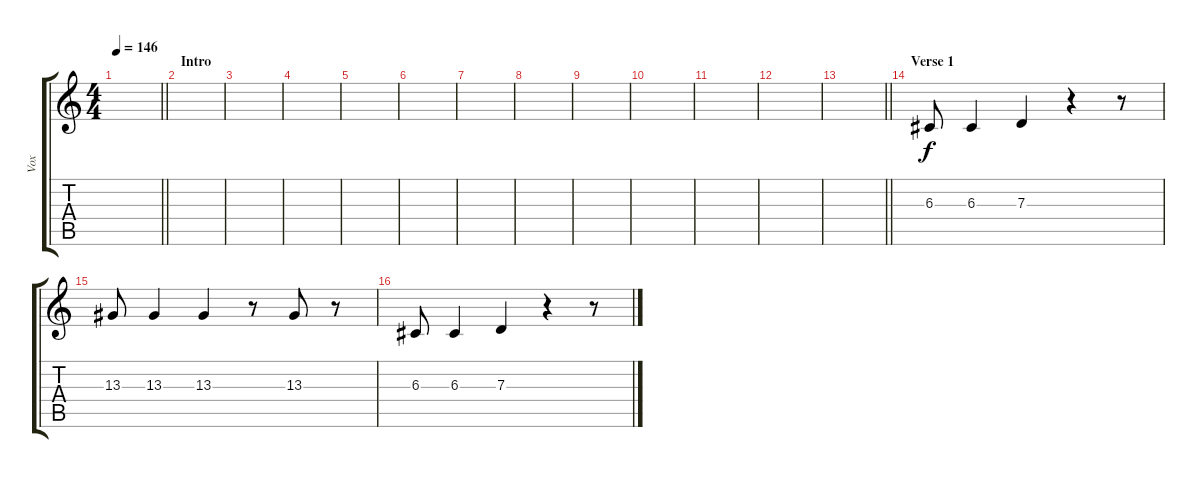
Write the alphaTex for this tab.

\track ("Vox" "Vox") {instrument trumpet}
\staff {score tabs}
\tuning (E4 B3 G3 D3 A2 E2) {hide}
\ts (4 4)
\tempo 146
\clef g2
\barLineRight lightlight
\ks c
|
\section ("" "Intro")
|
|
|
|
|
|
|
|
|
|
|
\barLineRight lightlight
|
\section ("" "Verse 1")
6.3.8 6.3.4 7.3.4 r.4 r.8 |
13.3.8 13.3.4 13.3.4 r.8 13.3.8 r.8 |
6.3.8 6.3.4 7.3.4 r.4 r.8
